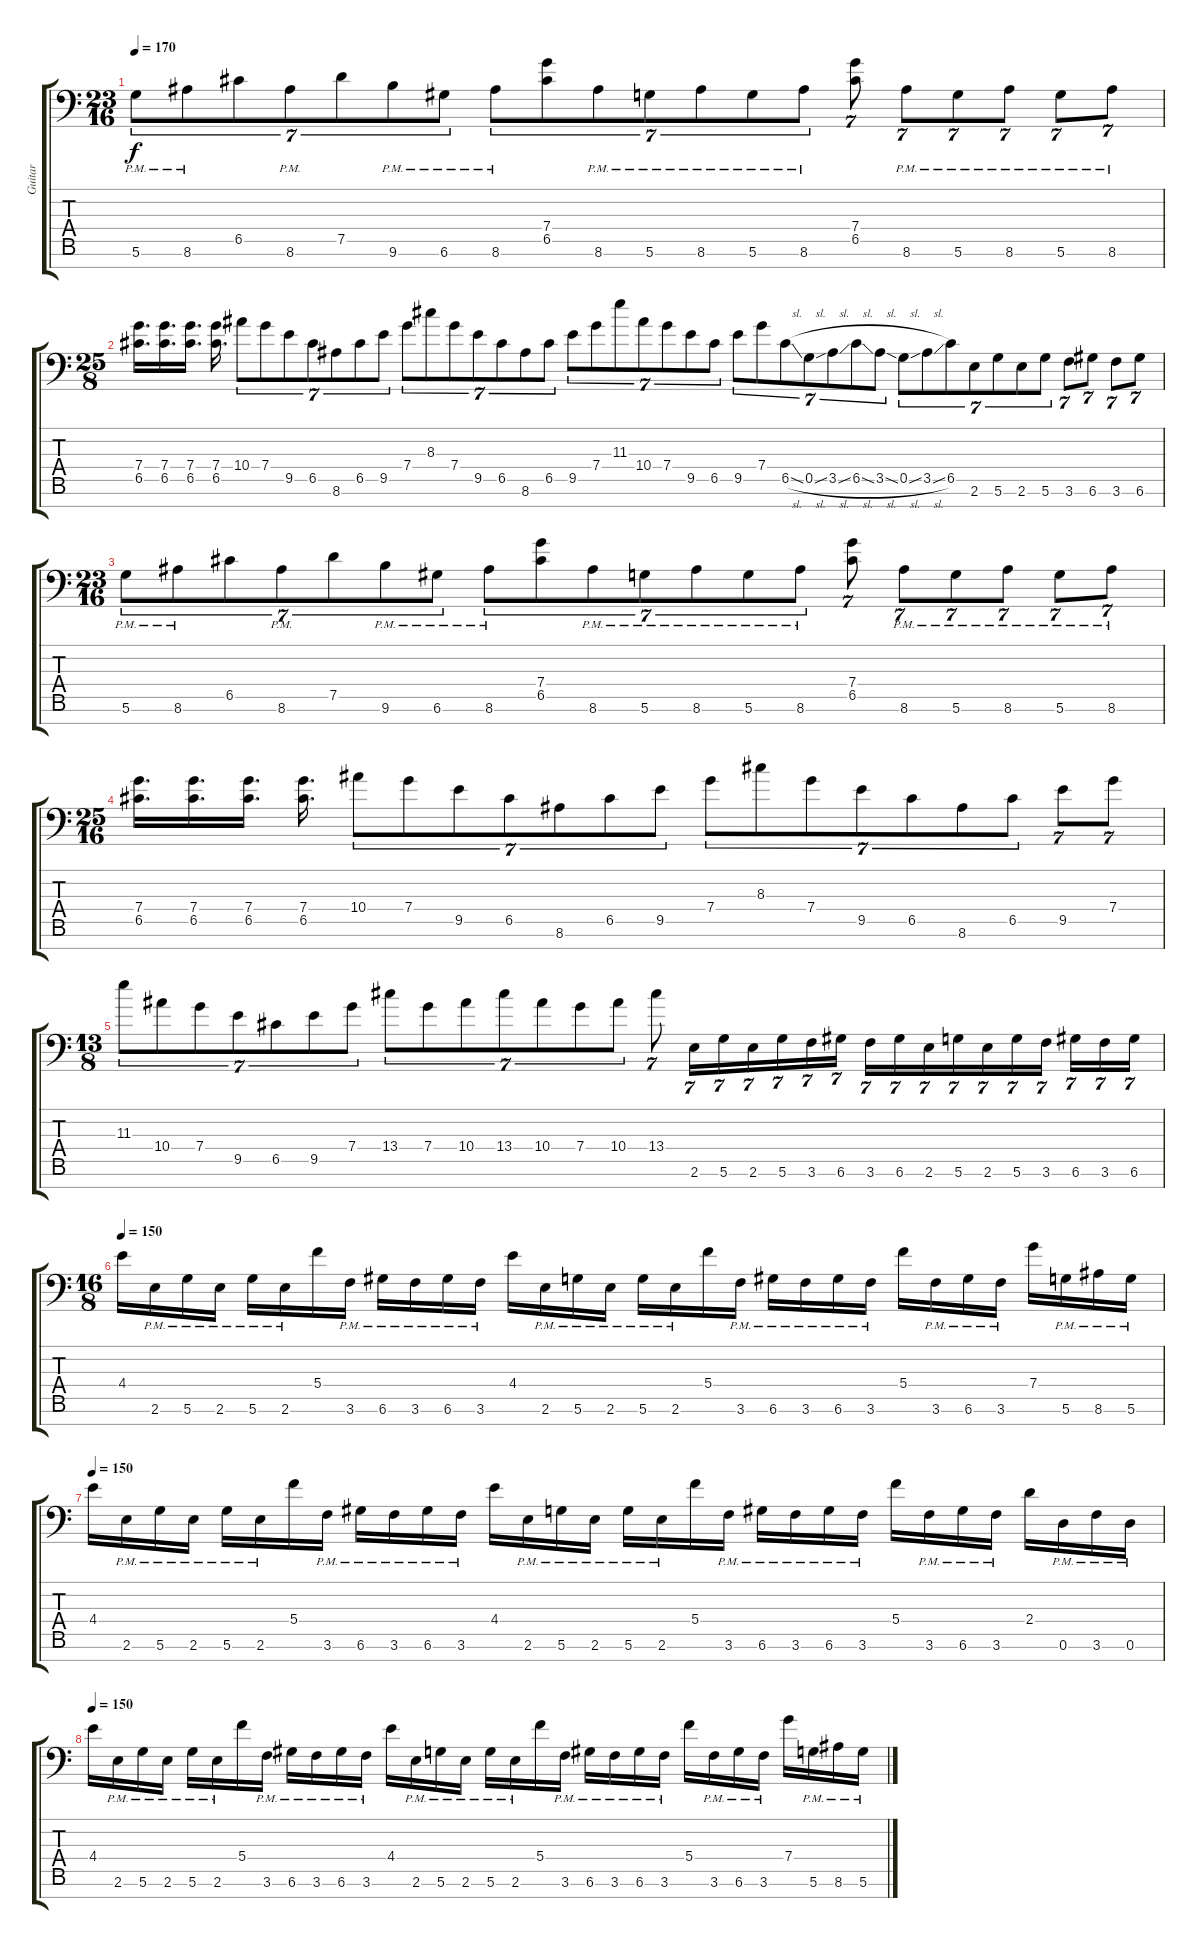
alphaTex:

\track ("Guitar" "Guitar") {instrument distortionguitar}
\staff {score tabs}
\tuning (D4 A3 F3 C3 G2 D2 G1) {hide}
\ts (23 16)
\tempo 170
\clef f4
\ks c
5.6{pm}.8{tu (7 4) dy f} 8.6{pm}.8{tu (7 4)} 6.5.8{tu (7 4)} 8.6{pm}.8{tu (7 4)} 7.5.8{tu (7 4)} 9.6{pm}.8{tu (7 4)} 6.6{pm}.8{tu (7 4)} 8.6{pm}.8{tu (7 4)} (7.4 6.5).8{tu (7 4)} 8.6{pm}.8{tu (7 4)} 5.6{pm}.8{tu (7 4)} 8.6{pm}.8{tu (7 4)} 5.6{pm}.8{tu (7 4)} 8.6{pm}.8{tu (7 4)} (7.4 6.5).8{tu (7 4)} 8.6{pm}.8{tu (7 4)} 5.6{pm}.8{tu (7 4)} 8.6{pm}.8{tu (7 4)} 5.6{pm}.8{tu (7 4)} 8.6{pm}.8{tu (7 4)} |
\ts (25 8)
(7.4 6.5).16{d} (7.4 6.5).16{d} (7.4 6.5).16{d} (7.4 6.5).16{d} 10.4.8{tu (7 4)} 7.4.8{tu (7 4)} 9.5.8{tu (7 4)} 6.5.8{tu (7 4)} 8.6.8{tu (7 4)} 6.5.8{tu (7 4)} 9.5.8{tu (7 4)} 7.4.8{tu (7 4)} 8.3.8{tu (7 4)} 7.4.8{tu (7 4)} 9.5.8{tu (7 4)} 6.5.8{tu (7 4)} 8.6.8{tu (7 4)} 6.5.8{tu (7 4)} 9.5.8{tu (7 4)} 7.4.8{tu (7 4)} 11.3.8{tu (7 4)} 10.4.8{tu (7 4)} 7.4.8{tu (7 4)} 9.5.8{tu (7 4)} 6.5.8{tu (7 4)} 9.5.8{tu (7 4)} 7.4.8{tu (7 4)} 6.5{sl}.8{tu (7 4)} 0.5{sl}.8{tu (7 4)} 3.5{sl}.8{tu (7 4)} 6.5{sl}.8{tu (7 4)} 3.5{sl}.8{tu (7 4)} 0.5{sl}.8{tu (7 4)} 3.5{sl}.8{tu (7 4)} 6.5.8{tu (7 4)} 2.6.8{tu (7 4)} 5.6.8{tu (7 4)} 2.6.8{tu (7 4)} 5.6.8{tu (7 4)} 3.6.8{tu (7 4)} 6.6.8{tu (7 4)} 3.6.8{tu (7 4)} 6.6.8{tu (7 4)} |
\ts (23 16)
5.6{pm}.8{tu (7 4)} 8.6{pm}.8{tu (7 4)} 6.5.8{tu (7 4)} 8.6{pm}.8{tu (7 4)} 7.5.8{tu (7 4)} 9.6{pm}.8{tu (7 4)} 6.6{pm}.8{tu (7 4)} 8.6{pm}.8{tu (7 4)} (7.4 6.5).8{tu (7 4)} 8.6{pm}.8{tu (7 4)} 5.6{pm}.8{tu (7 4)} 8.6{pm}.8{tu (7 4)} 5.6{pm}.8{tu (7 4)} 8.6{pm}.8{tu (7 4)} (7.4 6.5).8{tu (7 4)} 8.6{pm}.8{tu (7 4)} 5.6{pm}.8{tu (7 4)} 8.6{pm}.8{tu (7 4)} 5.6{pm}.8{tu (7 4)} 8.6{pm}.8{tu (7 4)} |
\ts (25 16)
(7.4 6.5).16{d} (7.4 6.5).16{d} (7.4 6.5).16{d} (7.4 6.5).16{d} 10.4.8{tu (7 4)} 7.4.8{tu (7 4)} 9.5.8{tu (7 4)} 6.5.8{tu (7 4)} 8.6.8{tu (7 4)} 6.5.8{tu (7 4)} 9.5.8{tu (7 4)} 7.4.8{tu (7 4)} 8.3.8{tu (7 4)} 7.4.8{tu (7 4)} 9.5.8{tu (7 4)} 6.5.8{tu (7 4)} 8.6.8{tu (7 4)} 6.5.8{tu (7 4)} 9.5.8{tu (7 4)} 7.4.8{tu (7 4)} |
\ts (13 8)
11.3.8{tu (7 4)} 10.4.8{tu (7 4)} 7.4.8{tu (7 4)} 9.5.8{tu (7 4)} 6.5.8{tu (7 4)} 9.5.8{tu (7 4)} 7.4.8{tu (7 4)} 13.4.8{tu (7 4)} 7.4.8{tu (7 4)} 10.4.8{tu (7 4)} 13.4.8{tu (7 4)} 10.4.8{tu (7 4)} 7.4.8{tu (7 4)} 10.4.8{tu (7 4)} 13.4.8{tu (7 4)} 2.6.16{tu (7 4)} 5.6.16{tu (7 4)} 2.6.16{tu (7 4)} 5.6.16{tu (7 4)} 3.6.16{tu (7 4)} 6.6.16{tu (7 4)} 3.6.16{tu (7 4)} 6.6.16{tu (7 4)} 2.6.16{tu (7 4)} 5.6.16{tu (7 4)} 2.6.16{tu (7 4)} 5.6.16{tu (7 4)} 3.6.16{tu (7 4)} 6.6.16{tu (7 4)} 3.6.16{tu (7 4)} 6.6.16{tu (7 4)} |
\ts (16 8)
\tempo 150
4.4.16 2.6{pm}.16 5.6{pm}.16 2.6{pm}.16 5.6{pm}.16 2.6{pm}.16 5.4.16 3.6{pm}.16 6.6{pm}.16 3.6{pm}.16 6.6{pm}.16 3.6{pm}.16 4.4.16 2.6{pm}.16 5.6{pm}.16 2.6{pm}.16 5.6{pm}.16 2.6{pm}.16 5.4.16 3.6{pm}.16 6.6{pm}.16 3.6{pm}.16 6.6{pm}.16 3.6{pm}.16 5.4.16 3.6{pm}.16 6.6{pm}.16 3.6{pm}.16 7.4.16 5.6{pm}.16 8.6{pm}.16 5.6{pm}.16 |
\tempo 150
4.4.16 2.6{pm}.16 5.6{pm}.16 2.6{pm}.16 5.6{pm}.16 2.6{pm}.16 5.4.16 3.6{pm}.16 6.6{pm}.16 3.6{pm}.16 6.6{pm}.16 3.6{pm}.16 4.4.16 2.6{pm}.16 5.6{pm}.16 2.6{pm}.16 5.6{pm}.16 2.6{pm}.16 5.4.16 3.6{pm}.16 6.6{pm}.16 3.6{pm}.16 6.6{pm}.16 3.6{pm}.16 5.4.16 3.6{pm}.16 6.6{pm}.16 3.6{pm}.16 2.4.16 0.6{pm}.16 3.6{pm}.16 0.6{pm}.16 |
\tempo 150
4.4.16 2.6{pm}.16 5.6{pm}.16 2.6{pm}.16 5.6{pm}.16 2.6{pm}.16 5.4.16 3.6{pm}.16 6.6{pm}.16 3.6{pm}.16 6.6{pm}.16 3.6{pm}.16 4.4.16 2.6{pm}.16 5.6{pm}.16 2.6{pm}.16 5.6{pm}.16 2.6{pm}.16 5.4.16 3.6{pm}.16 6.6{pm}.16 3.6{pm}.16 6.6{pm}.16 3.6{pm}.16 5.4.16 3.6{pm}.16 6.6{pm}.16 3.6{pm}.16 7.4.16 5.6{pm}.16 8.6{pm}.16 5.6{pm}.16
